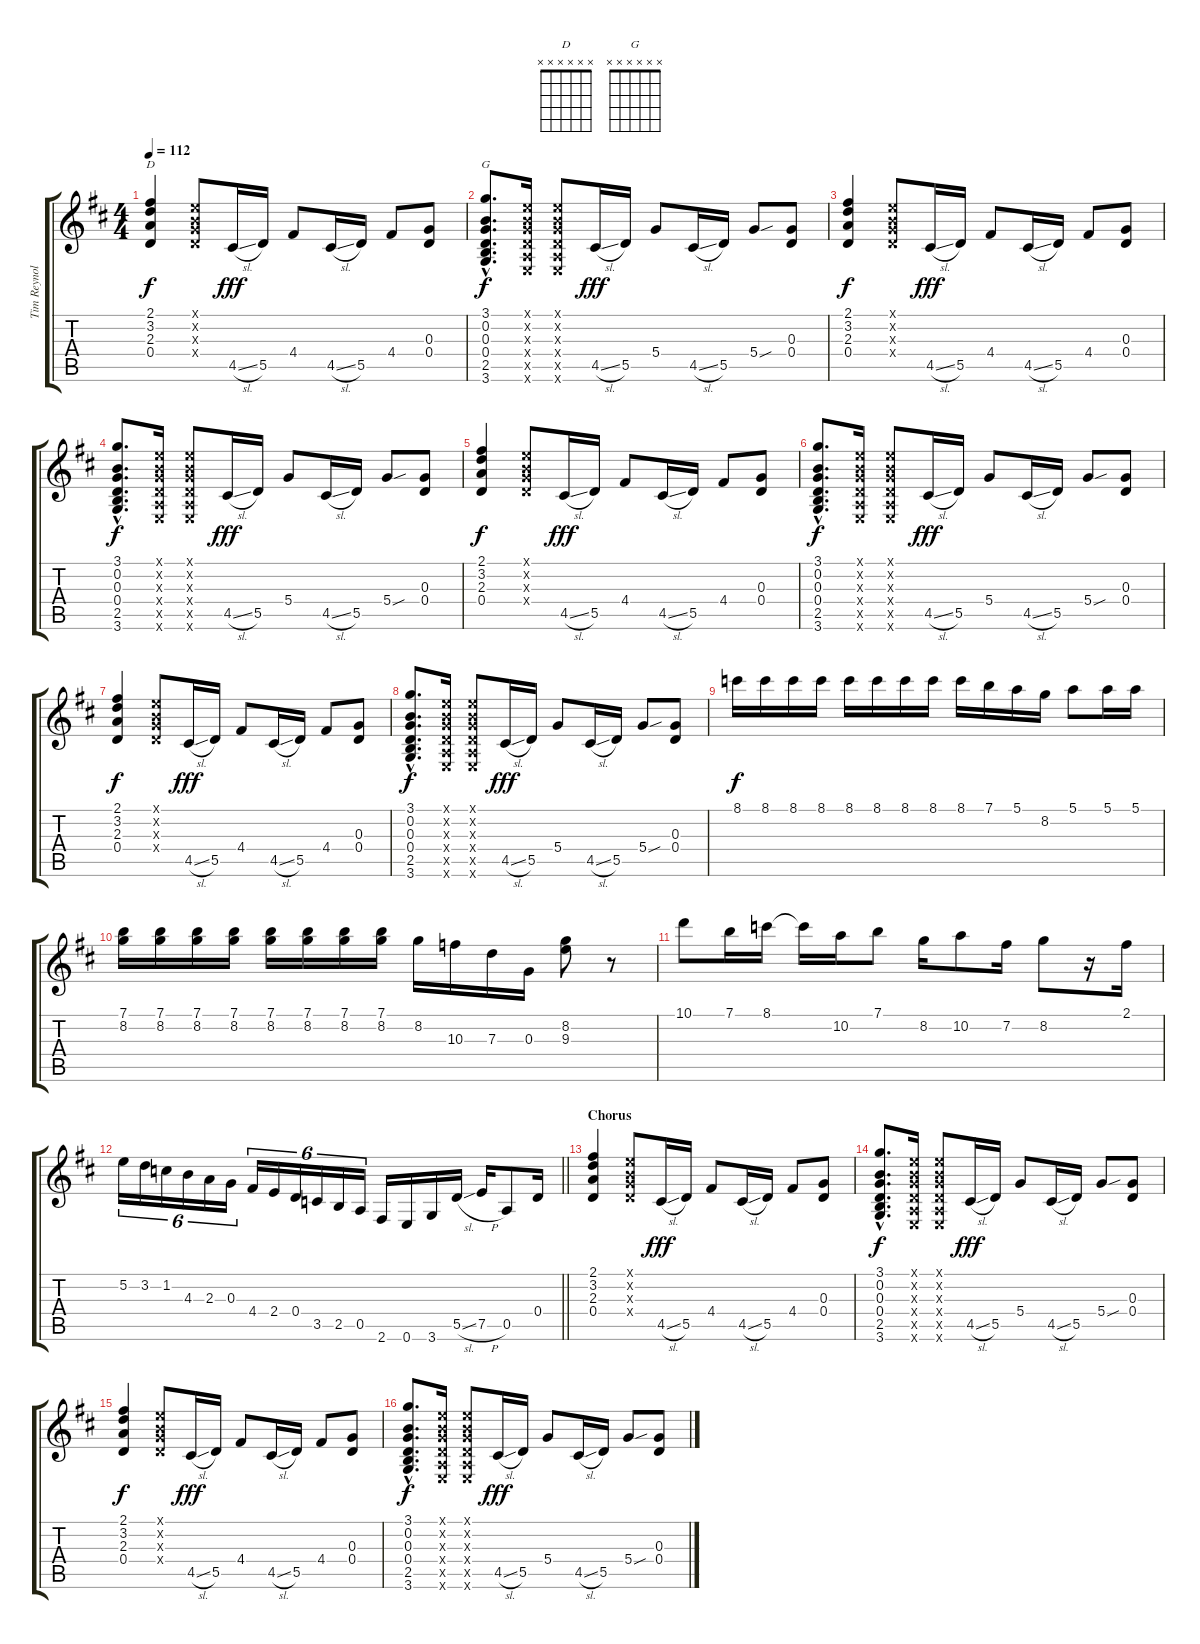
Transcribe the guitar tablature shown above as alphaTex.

\track ("Tim Reynolds" "Tim Reynol") {instrument acousticguitarsteel}
\staff {score tabs}
\tuning (E4 B3 G3 D3 A2 E2) {hide}
\chord ("D" x x x x x x)
\chord ("G" x x x x x x)
\ts (4 4)
\tempo 112
\clef g2
\ks d
(2.1 3.2 2.3 0.4).4{ch "D" dy f} (0.1{x} 0.2{x} 0.3{x} 0.4{x}).8 4.5{sl}.16{dy fff} 5.5.16 4.4.8 4.5{sl}.16 5.5.16 4.4.8 (0.3 0.4).8 |
(3.1{hac} 0.2{hac} 0.3{hac} 0.4{hac} 2.5{hac} 3.6{hac}).8{d ch "G" dy f} (0.1{x} 0.2{x} 0.3{x} 0.4{x} 0.5{x} 0.6{x}).16 (0.1{x} 0.2{x} 0.3{x} 0.4{x} 0.5{x} 0.6{x}).8 4.5{sl}.16{dy fff} 5.5.16 5.4.8 4.5{sl}.16 5.5.16 5.4{sou}.8 (0.3 0.4).8 |
(2.1 3.2 2.3 0.4).4{dy f} (0.1{x} 0.2{x} 0.3{x} 0.4{x}).8 4.5{sl}.16{dy fff} 5.5.16 4.4.8 4.5{sl}.16 5.5.16 4.4.8 (0.3 0.4).8 |
(3.1{hac} 0.2{hac} 0.3{hac} 0.4{hac} 2.5{hac} 3.6{hac}).8{d dy f} (0.1{x} 0.2{x} 0.3{x} 0.4{x} 0.5{x} 0.6{x}).16 (0.1{x} 0.2{x} 0.3{x} 0.4{x} 0.5{x} 0.6{x}).8 4.5{sl}.16{dy fff} 5.5.16 5.4.8 4.5{sl}.16 5.5.16 5.4{sou}.8 (0.3 0.4).8 |
(2.1 3.2 2.3 0.4).4{dy f} (0.1{x} 0.2{x} 0.3{x} 0.4{x}).8 4.5{sl}.16{dy fff} 5.5.16 4.4.8 4.5{sl}.16 5.5.16 4.4.8 (0.3 0.4).8 |
(3.1{hac} 0.2{hac} 0.3{hac} 0.4{hac} 2.5{hac} 3.6{hac}).8{d dy f} (0.1{x} 0.2{x} 0.3{x} 0.4{x} 0.5{x} 0.6{x}).16 (0.1{x} 0.2{x} 0.3{x} 0.4{x} 0.5{x} 0.6{x}).8 4.5{sl}.16{dy fff} 5.5.16 5.4.8 4.5{sl}.16 5.5.16 5.4{sou}.8 (0.3 0.4).8 |
(2.1 3.2 2.3 0.4).4{dy f} (0.1{x} 0.2{x} 0.3{x} 0.4{x}).8 4.5{sl}.16{dy fff} 5.5.16 4.4.8 4.5{sl}.16 5.5.16 4.4.8 (0.3 0.4).8 |
(3.1{hac} 0.2{hac} 0.3{hac} 0.4{hac} 2.5{hac} 3.6{hac}).8{d dy f} (0.1{x} 0.2{x} 0.3{x} 0.4{x} 0.5{x} 0.6{x}).16 (0.1{x} 0.2{x} 0.3{x} 0.4{x} 0.5{x} 0.6{x}).8 4.5{sl}.16{dy fff} 5.5.16 5.4.8 4.5{sl}.16 5.5.16 5.4{sou}.8 (0.3 0.4).8 |
8.1.16{dy f} 8.1.16 8.1.16 8.1.16 8.1.16 8.1.16 8.1.16 8.1.16 8.1.16 7.1.16 5.1.16 8.2.16 5.1.8 5.1.16 5.1.16 |
(7.1 8.2).16 (7.1 8.2).16 (7.1 8.2).16 (7.1 8.2).16 (7.1 8.2).16 (7.1 8.2).16 (7.1 8.2).16 (7.1 8.2).16 8.2.16 10.3.16 7.3.16 0.3.16 (8.2 9.3).8 r.8 |
10.1.8 7.1.16 8.1.16 8.1{t}.16 10.2.16 7.1.8 8.2.16 10.2.8 7.2.16 8.2.8 r.16 2.1.16 |
\barLineRight lightlight
5.2.16{tu (6 4)} 3.2.16{tu (6 4)} 1.2.16{tu (6 4)} 4.3.16{tu (6 4)} 2.3.16{tu (6 4)} 0.3.16{tu (6 4)} 4.4.16{tu (6 4)} 2.4.16{tu (6 4)} 0.4.16{tu (6 4)} 3.5.16{tu (6 4)} 2.5.16{tu (6 4)} 0.5.16{tu (6 4)} 2.6.16 0.6.16 3.6.16 5.5{sl}.16 7.5{h}.16 0.5.8 0.4.16 |
\section ("" "Chorus")
(2.1 3.2 2.3 0.4).4 (0.1{x} 0.2{x} 0.3{x} 0.4{x}).8 4.5{sl}.16{dy fff} 5.5.16 4.4.8 4.5{sl}.16 5.5.16 4.4.8 (0.3 0.4).8 |
(3.1{hac} 0.2{hac} 0.3{hac} 0.4{hac} 2.5{hac} 3.6{hac}).8{d dy f} (0.1{x} 0.2{x} 0.3{x} 0.4{x} 0.5{x} 0.6{x}).16 (0.1{x} 0.2{x} 0.3{x} 0.4{x} 0.5{x} 0.6{x}).8 4.5{sl}.16{dy fff} 5.5.16 5.4.8 4.5{sl}.16 5.5.16 5.4{sou}.8 (0.3 0.4).8 |
(2.1 3.2 2.3 0.4).4{dy f} (0.1{x} 0.2{x} 0.3{x} 0.4{x}).8 4.5{sl}.16{dy fff} 5.5.16 4.4.8 4.5{sl}.16 5.5.16 4.4.8 (0.3 0.4).8 |
(3.1{hac} 0.2{hac} 0.3{hac} 0.4{hac} 2.5{hac} 3.6{hac}).8{d dy f} (0.1{x} 0.2{x} 0.3{x} 0.4{x} 0.5{x} 0.6{x}).16 (0.1{x} 0.2{x} 0.3{x} 0.4{x} 0.5{x} 0.6{x}).8 4.5{sl}.16{dy fff} 5.5.16 5.4.8 4.5{sl}.16 5.5.16 5.4{sou}.8 (0.3 0.4).8
